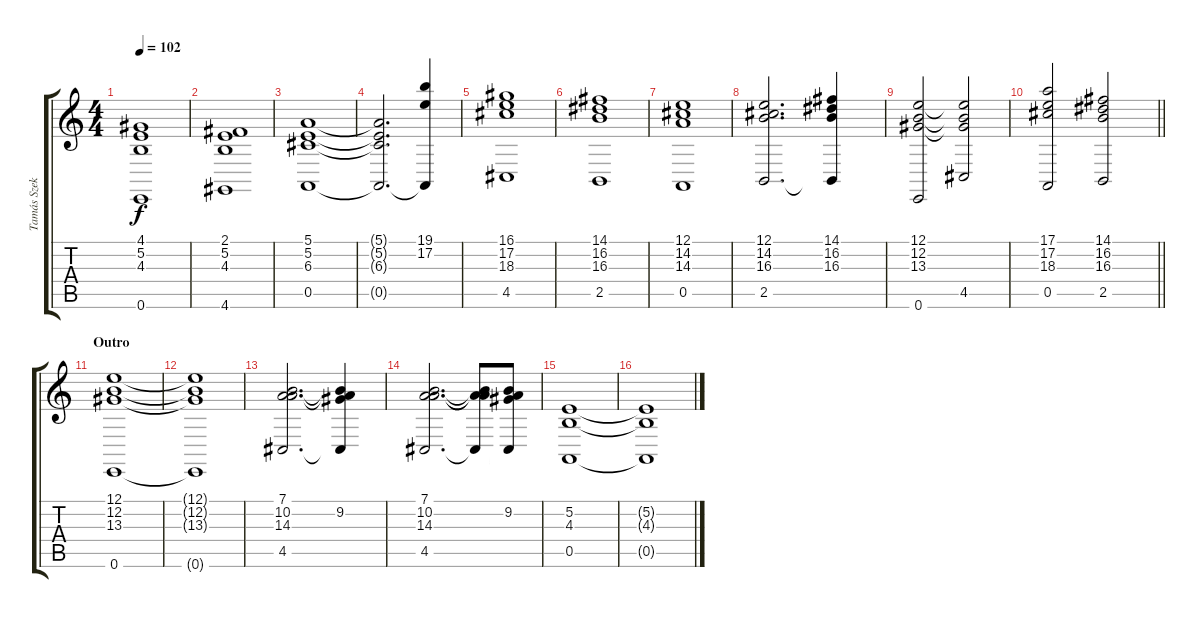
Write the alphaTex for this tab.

\track ("Tamás Szekeres - Keyboard" "Tamás Szek") {instrument stringensemble1}
\staff {score tabs}
\tuning (E4 B3 G3 D3 A2 E2) {hide}
\ts (4 4)
\tempo 102
\clef g2
\ks c
(4.1 5.2 4.3 0.6).1{dy f} |
(2.1 5.2 4.3 4.6).1 |
(5.1 5.2 6.3 0.5).1 |
(5.1{t} 5.2{t} 6.3{t} 0.5{t}).2{d} (19.1 17.2 0.5{t}).4 |
(16.1 17.2 18.3 4.5).1 |
(14.1 16.2 16.3 2.5).1 |
(12.1 14.2 14.3 0.5).1 |
(12.1 14.2 16.3 2.5).2{d} (14.1 16.2 16.3 2.5{t}).4 |
(12.1 12.2 13.3 0.6).2 (12.1{t} 12.2{t} 13.3{t} 4.5).2 |
\barLineRight lightlight
(17.1 17.2 18.3 0.5).2 (14.1 16.2 16.3 2.5).2 |
\section ("" "Outro")
(12.1 12.2 13.3 0.6).1 |
(12.1{t} 12.2{t} 13.3{t} 0.6{t}).1 |
(7.1 10.2 14.3 4.5).2{d} (7.1{t} 9.2 14.3{t} 4.5{t}).4 |
(7.1 10.2 14.3 4.5).2{d} (7.1{t} 10.2{t} 14.3{t} 4.5{t}).8 (7.1{t} 9.2 14.3{t} 4.5{t}).8 |
(5.2 4.3 0.5).1 |
(5.2{t} 4.3{t} 0.5{t}).1
